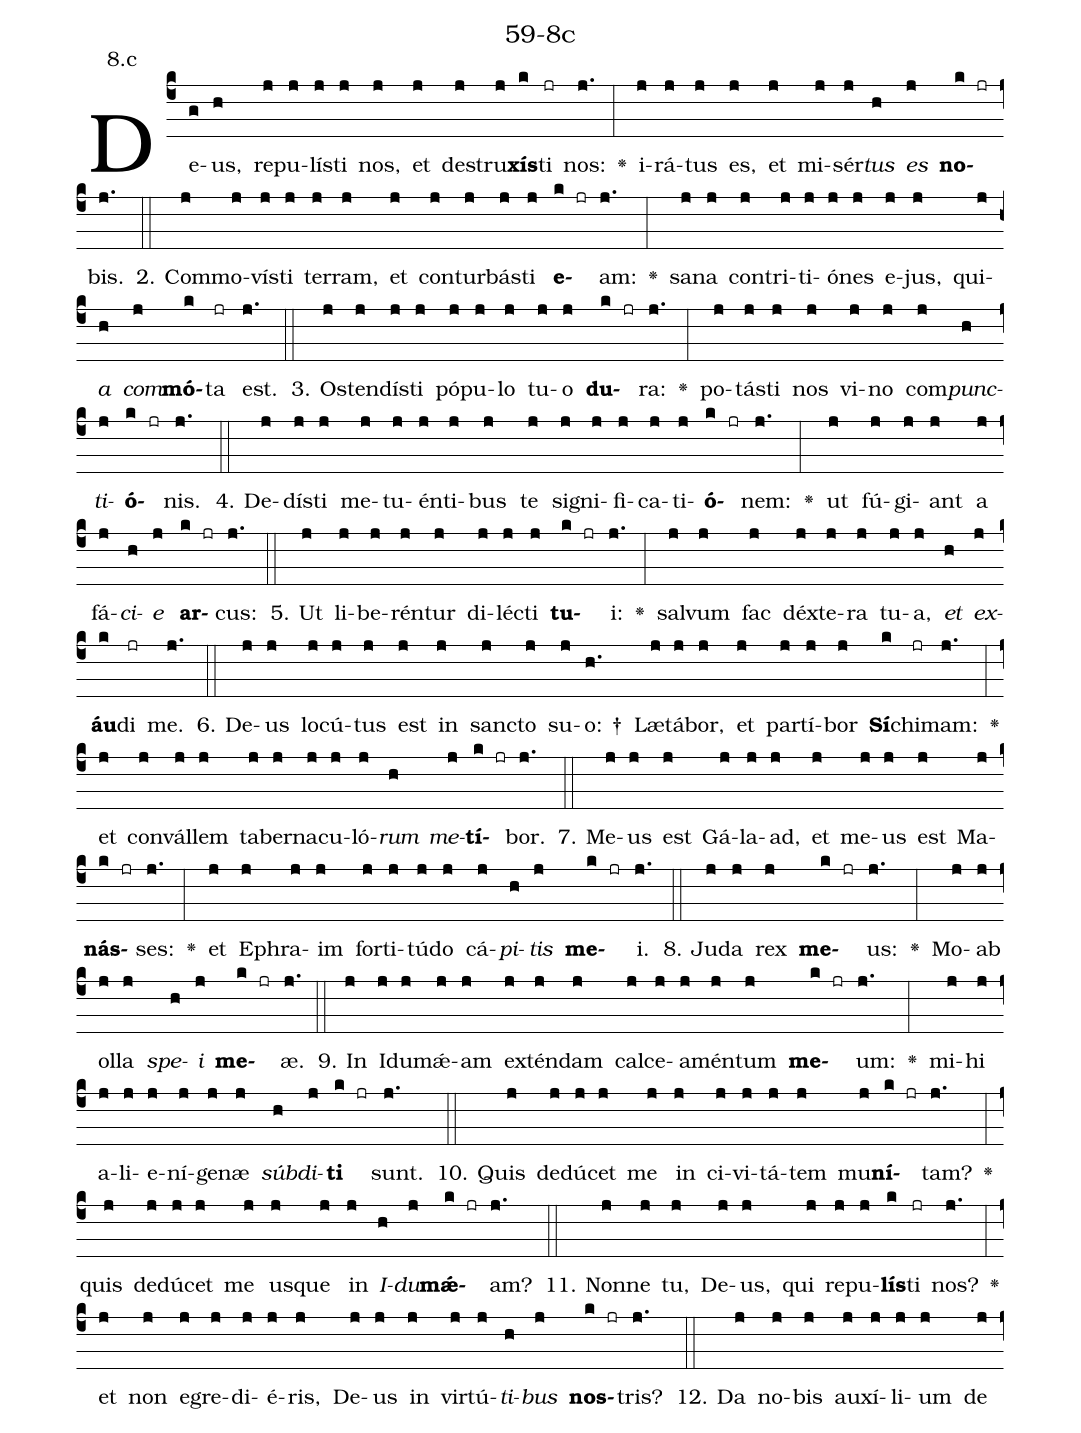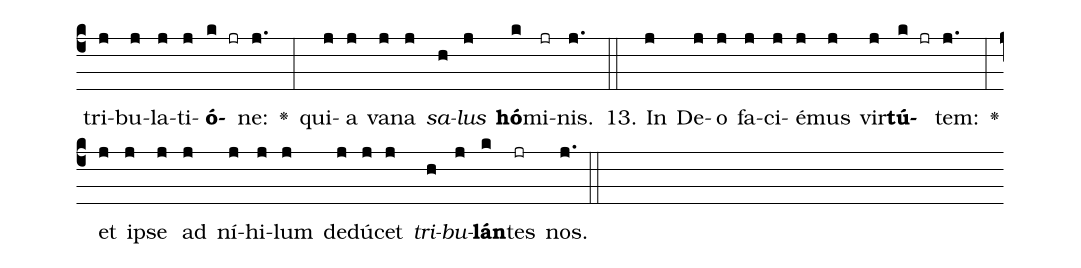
name: 59-8c;
annotation: 8.c;
%%
(c4)De(g)us,(h) re(j)pu(j)lís(j)ti(j) nos,(j) et(j) de(j)stru(j)<b>xís</b>(k)ti(jr) nos:(j.) <v>\greheightstar</v>(:) i(j)rá(j)tus(j) es,(j) et(j) mi(j)sér(j)<i>tus</i>(h) <i>es</i>(j) <b>no</b>(k jr)bis.(j.) (::)
2. Com(j)mo(j)vís(j)ti(j) ter(j)ram,(j) et(j) con(j)tur(j)bás(j)ti(j) <b>e</b>(k jr)am:(j.) <v>\greheightstar</v>(:) sa(j)na(j) con(j)tri(j)ti(j)ó(j)nes(j) e(j)jus,(j) qui(j)<i>a</i>(h) <i>com</i>(j)<b>mó</b>(k)ta(jr) est.(j.) (::)
3. Os(j)ten(j)dís(j)ti(j) pó(j)pu(j)lo(j) tu(j)o(j) <b>du</b>(k jr)ra:(j.) <v>\greheightstar</v>(:) po(j)tás(j)ti(j) nos(j) vi(j)no(j) com(j)<i>punc</i>(h)<i>ti</i>(j)<b>ó</b>(k jr)nis.(j.) (::)
4. De(j)dís(j)ti(j) me(j)tu(j)én(j)ti(j)bus(j) te(j) si(j)gni(j)fi(j)ca(j)ti(j)<b>ó</b>(k jr)nem:(j.) <v>\greheightstar</v>(:) ut(j) fú(j)gi(j)ant(j) a(j) fá(j)<i>ci</i>(h)<i>e</i>(j) <b>ar</b>(k jr)cus:(j.) (::)
5. Ut(j) li(j)be(j)rén(j)tur(j) di(j)léc(j)ti(j) <b>tu</b>(k jr)i:(j.) <v>\greheightstar</v>(:) sal(j)vum(j) fac(j) déx(j)te(j)ra(j) tu(j)a,(j) <i>et</i>(h) <i>ex</i>(j)<b>áu</b>(k)di(jr) me.(j.) (::)
6. De(j)us(j) lo(j)cú(j)tus(j) est(j) in(j) sanc(j)to(j) su(j)o: †(h.) Læ(j)tá(j)bor,(j) et(j) par(j)tí(j)bor(j) <b>Sí</b>(k)chi(jr)mam:(j.) <v>\greheightstar</v>(:) et(j) con(j)vál(j)lem(j) ta(j)ber(j)na(j)cu(j)ló(j)<i>rum</i>(h) <i>me</i>(j)<b>tí</b>(k jr)bor.(j.) (::)
7. Me(j)us(j) est(j) Gá(j)la(j)ad,(j) et(j) me(j)us(j) est(j) Ma(j)<b>nás</b>(k jr)ses:(j.) <v>\greheightstar</v>(:) et(j) E(j)phra(j)im(j) for(j)ti(j)tú(j)do(j) cá(j)<i>pi</i>(h)<i>tis</i>(j) <b>me</b>(k jr)i.(j.) (::)
8. Ju(j)da(j) rex(j) <b>me</b>(k jr)us:(j.) <v>\greheightstar</v>(:) Mo(j)ab(j) ol(j)la(j) <i>spe</i>(h)<i>i</i>(j) <b>me</b>(k jr)æ.(j.) (::)
9. In(j) I(j)du(j)mǽ(j)am(j) ex(j)tén(j)dam(j) cal(j)ce(j)a(j)mén(j)tum(j) <b>me</b>(k jr)um:(j.) <v>\greheightstar</v>(:) mi(j)hi(j) a(j)li(j)e(j)ní(j)ge(j)næ(j) <i>súb</i>(h)<i>di</i>(j)<b>ti</b>(k jr) sunt.(j.) (::)
10. Quis(j) de(j)dú(j)cet(j) me(j) in(j) ci(j)vi(j)tá(j)tem(j) mu(j)<b>ní</b>(k jr)tam?(j.) <v>\greheightstar</v>(:) quis(j) de(j)dú(j)cet(j) me(j) us(j)que(j) in(j) <i>I</i>(h)<i>du</i>(j)<b>mǽ</b>(k jr)am?(j.) (::)
11. Non(j)ne(j) tu,(j) De(j)us,(j) qui(j) re(j)pu(j)<b>lís</b>(k)ti(jr) nos?(j.) <v>\greheightstar</v>(:) et(j) non(j) e(j)gre(j)di(j)é(j)ris,(j) De(j)us(j) in(j) vir(j)tú(j)<i>ti</i>(h)<i>bus</i>(j) <b>nos</b>(k jr)tris?(j.) (::)
12. Da(j) no(j)bis(j) au(j)xí(j)li(j)um(j) de(j) tri(j)bu(j)la(j)ti(j)<b>ó</b>(k jr)ne:(j.) <v>\greheightstar</v>(:) qui(j)a(j) va(j)na(j) <i>sa</i>(h)<i>lus</i>(j) <b>hó</b>(k)mi(jr)nis.(j.) (::)
13. In(j) De(j)o(j) fa(j)ci(j)é(j)mus(j) vir(j)<b>tú</b>(k jr)tem:(j.) <v>\greheightstar</v>(:) et(j) ip(j)se(j) ad(j) ní(j)hi(j)lum(j) de(j)dú(j)cet(j) <i>tri</i>(h)<i>bu</i>(j)<b>lán</b>(k)tes(jr) nos.(j.) (::)
